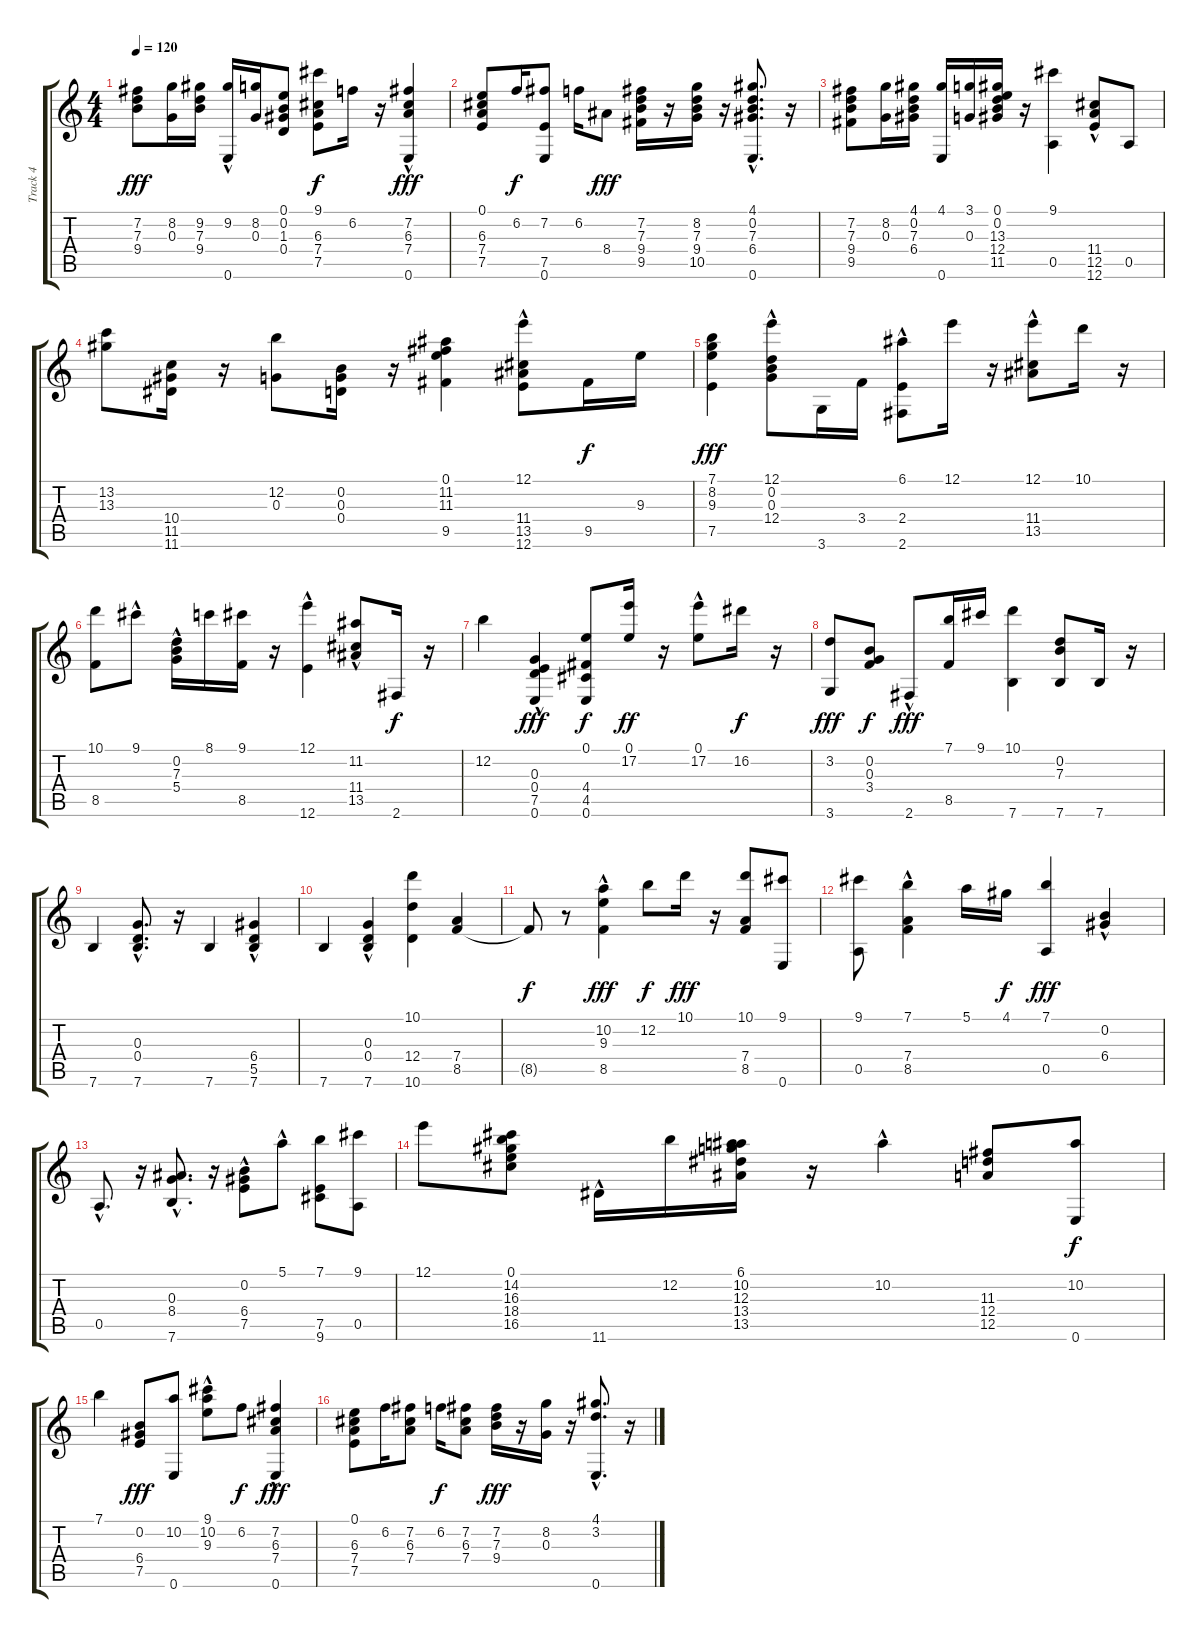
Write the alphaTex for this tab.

\track ("Track 4" "Track 4") {instrument acousticguitarnylon}
\staff {score tabs}
\tuning (E4 B3 G3 D3 A2 E2) {hide}
\ts (4 4)
\tempo 120
\clef g2
\ks c
(7.2 7.3 9.4).8{dy fff} (8.2 0.3).16 (9.2 7.3 9.4).16 (9.2 0.6{hac}).16 (8.2 0.3).16 (0.1 0.2 1.3 0.4).8 (9.1 6.3 7.4 7.5).8{dy f} 6.2.16 r.16 (7.2 6.3{hac} 7.4{hac} 0.6).4{dy fff} |
(0.1 6.3 7.4 7.5).8 6.2.16{dy f} (7.2 7.5 0.6).8 6.2.16 8.4.8{dy fff} (7.2 7.3 9.4 9.5).16 r.16 (8.2 7.3 9.4 10.5).16 r.16 (4.1{hac} 0.2{hac} 7.3{hac} 6.4{hac} 0.6{hac}).8{d} r.16 |
(7.2 7.3 9.4 9.5).8 (8.2 0.3).16 (4.1 0.2 7.3 6.4).16 (4.1 0.6).16 (3.1 0.3).16 (0.1 0.2 13.3 12.4 11.5).16 r.16 (9.1 0.5).4 (11.4{hac} 12.5{hac} 12.6{hac}).8 0.5.8 |
(13.2 13.3).8 (10.4 11.5 11.6).16 r.16 (12.2 0.3).8 (0.2 0.3 0.4).16 r.16 (0.1 11.2 11.3 9.5).4 (12.1 11.4 13.5{hac} 12.6).8 9.5.16{dy f} 9.3.16 |
(7.1 8.2 9.3 7.5).4{dy fff} (12.1 0.2{hac} 0.3{hac} 12.4{hac}).8 3.6.16 3.4.16 (6.1 2.4{hac} 2.6).8 12.1.16 r.16 (12.1 11.4{hac} 13.5{hac}).8 10.1.16 r.16 |
(10.1 8.5).8 9.1{hac}.8 (0.2{hac} 7.3{hac} 5.4).16 8.1.16 (9.1 8.5).16 r.16 (12.1 12.6{hac}).4 (11.2 11.4{hac} 13.5).8 2.6.16{dy f} r.16 |
12.2.4 (0.3{hac} 0.4 7.5 0.6).4{dy fff} (0.1 4.4 4.5 0.6).8{dy f} (0.1 17.2).16{dy ff} r.16 (0.1 17.2{hac}).8 16.2.16{dy f} r.16 |
(3.2 3.6).8{dy fff} (0.2 0.3 3.4).8{dy f} 2.6{hac}.8{dy fff} (7.1 8.5).16 9.1.16 (10.1 7.6).4 (0.2 7.3 7.6).8 7.6.16 r.16 |
7.6.4 (0.3{hac} 0.4{hac} 7.6{hac}).8{d} r.16 7.6.4 (6.4{hac} 5.5{hac} 7.6).4 |
7.6.4 (0.3{hac} 0.4 7.6).4 (10.1 12.4 10.6).4 (7.4 8.5).4 |
8.5{t}.8{dy f} r.8 (10.2 9.3{hac} 8.5).4{dy fff} 12.2.8{dy f} 10.1.16{dy fff} r.16 (10.1 7.4 8.5).8 (9.1 0.6).8 |
(9.1 0.5).8 (7.1{hac} 7.4 8.5).4 5.1.16 4.1.16{dy f} (7.1 0.5).4{dy fff} (0.2{hac} 6.4{hac}).4 |
0.5{hac}.8{d} r.16 (0.3{hac} 8.4{hac} 7.6).8{d} r.16 (0.2{hac} 6.4 7.5{hac}).8 5.1{hac}.8 (7.1 7.5 9.6).8 (9.1 0.5).8 |
12.1.8 (0.1 14.2 16.3 18.4 16.5).8 11.6{hac}.16 12.2.16 (6.1 10.2 12.3 13.4 13.5).16 r.16 10.2{hac}.4 (11.3 12.4 12.5).8 (10.2 0.6).8{dy f} |
7.1.4 (0.2 6.4 7.5).8{dy fff} (10.2 0.6).8 (9.1{hac} 10.2 9.3).8 6.2.8{dy f} (7.2 6.3{hac} 7.4{hac} 0.6{hac}).4{dy fff} |
(0.1 6.3 7.4 7.5).8 6.2.16 (7.2 6.3 7.4).8 6.2.16{dy f} (7.2 6.3 7.4).8 (7.2 7.3 9.4).16{dy fff} r.16 (8.2 0.3).16 r.16 (4.1{hac} 3.2{hac} 0.6{hac}).8{d} r.16
